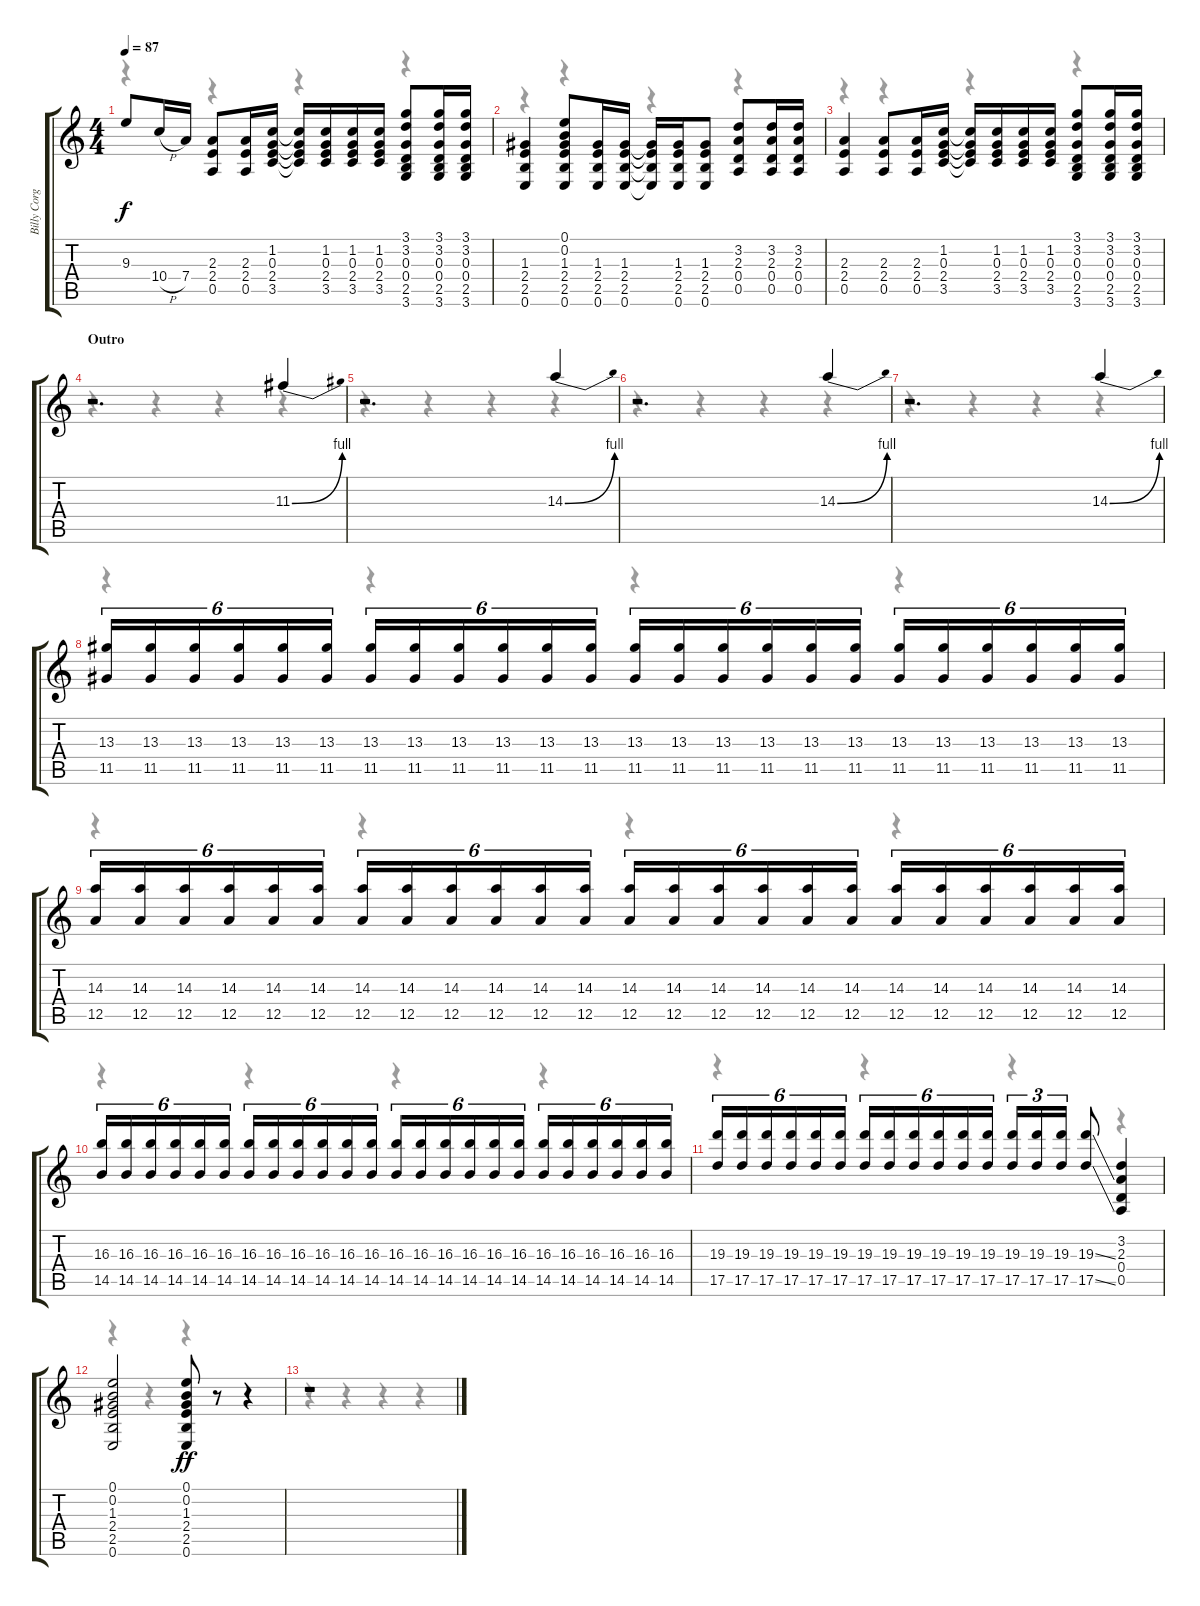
\track ("Billy Corgan - Lead Guitar" "Billy Corg") {instrument distortionguitar}
\staff {score tabs}
\tuning (E4 B3 G3 D3 A2 E2) {hide}
\voice
\ts (4 4)
\tempo 87
\clef g2
\ks c
9.3.8{dy f} 10.4{h}.16 7.4.16 (2.3 2.4 0.5).8 (2.3 2.4 0.5).16 (1.2 0.3 2.4 3.5).16 (1.2{t} 0.3{t} 2.4{t} 3.5{t}).16 (1.2 0.3 2.4 3.5).16 (1.2 0.3 2.4 3.5).16 (1.2 0.3 2.4 3.5).16 (3.1 3.2 0.3 0.4 2.5 3.6).8 (3.1 3.2 0.3 0.4 2.5 3.6).16 (3.1 3.2 0.3 0.4 2.5 3.6).16 |
(1.3 2.4 2.5 0.6).4 (0.1 0.2 1.3 2.4 2.5 0.6).8 (1.3 2.4 2.5 0.6).16 (1.3 2.4 2.5 0.6).16 (1.3{t} 2.4{t} 2.5{t} 0.6{t}).16 (1.3 2.4 2.5 0.6).16 (1.3 2.4 2.5 0.6).8 (3.2 2.3 0.4 0.5).8 (3.2 2.3 0.4 0.5).16 (3.2 2.3 0.4 0.5).16 |
(2.3 2.4 0.5).4 (2.3 2.4 0.5).8 (2.3 2.4 0.5).16 (1.2 0.3 2.4 3.5).16 (1.2{t} 0.3{t} 2.4{t} 3.5{t}).16 (1.2 0.3 2.4 3.5).16 (1.2 0.3 2.4 3.5).16 (1.2 0.3 2.4 3.5).16 (3.1 3.2 0.3 0.4 2.5 3.6).8 (3.1 3.2 0.3 0.4 2.5 3.6).16 (3.1 3.2 0.3 0.4 2.5 3.6).16 |
\section ("" "Outro")
r.2{d} 11.3{be (bend 0 0 60 4)}.4 |
r.2{d} 14.3{be (bend 0 0 60 4)}.4 |
r.2{d} 14.3{be (bend 0 0 60 4)}.4 |
r.2{d} 14.3{be (bend 0 0 60 4)}.4 |
(13.3 11.5).16{tu (6 4)} (13.3 11.5).16{tu (6 4)} (13.3 11.5).16{tu (6 4)} (13.3 11.5).16{tu (6 4)} (13.3 11.5).16{tu (6 4)} (13.3 11.5).16{tu (6 4)} (13.3 11.5).16{tu (6 4)} (13.3 11.5).16{tu (6 4)} (13.3 11.5).16{tu (6 4)} (13.3 11.5).16{tu (6 4)} (13.3 11.5).16{tu (6 4)} (13.3 11.5).16{tu (6 4)} (13.3 11.5).16{tu (6 4)} (13.3 11.5).16{tu (6 4)} (13.3 11.5).16{tu (6 4)} (13.3 11.5).16{tu (6 4)} (13.3 11.5).16{tu (6 4)} (13.3 11.5).16{tu (6 4)} (13.3 11.5).16{tu (6 4)} (13.3 11.5).16{tu (6 4)} (13.3 11.5).16{tu (6 4)} (13.3 11.5).16{tu (6 4)} (13.3 11.5).16{tu (6 4)} (13.3 11.5).16{tu (6 4)} |
(14.3 12.5).16{tu (6 4)} (14.3 12.5).16{tu (6 4)} (14.3 12.5).16{tu (6 4)} (14.3 12.5).16{tu (6 4)} (14.3 12.5).16{tu (6 4)} (14.3 12.5).16{tu (6 4)} (14.3 12.5).16{tu (6 4)} (14.3 12.5).16{tu (6 4)} (14.3 12.5).16{tu (6 4)} (14.3 12.5).16{tu (6 4)} (14.3 12.5).16{tu (6 4)} (14.3 12.5).16{tu (6 4)} (14.3 12.5).16{tu (6 4)} (14.3 12.5).16{tu (6 4)} (14.3 12.5).16{tu (6 4)} (14.3 12.5).16{tu (6 4)} (14.3 12.5).16{tu (6 4)} (14.3 12.5).16{tu (6 4)} (14.3 12.5).16{tu (6 4)} (14.3 12.5).16{tu (6 4)} (14.3 12.5).16{tu (6 4)} (14.3 12.5).16{tu (6 4)} (14.3 12.5).16{tu (6 4)} (14.3 12.5).16{tu (6 4)} |
(16.3 14.5).16{tu (6 4)} (16.3 14.5).16{tu (6 4)} (16.3 14.5).16{tu (6 4)} (16.3 14.5).16{tu (6 4)} (16.3 14.5).16{tu (6 4)} (16.3 14.5).16{tu (6 4)} (16.3 14.5).16{tu (6 4)} (16.3 14.5).16{tu (6 4)} (16.3 14.5).16{tu (6 4)} (16.3 14.5).16{tu (6 4)} (16.3 14.5).16{tu (6 4)} (16.3 14.5).16{tu (6 4)} (16.3 14.5).16{tu (6 4)} (16.3 14.5).16{tu (6 4)} (16.3 14.5).16{tu (6 4)} (16.3 14.5).16{tu (6 4)} (16.3 14.5).16{tu (6 4)} (16.3 14.5).16{tu (6 4)} (16.3 14.5).16{tu (6 4)} (16.3 14.5).16{tu (6 4)} (16.3 14.5).16{tu (6 4)} (16.3 14.5).16{tu (6 4)} (16.3 14.5).16{tu (6 4)} (16.3 14.5).16{tu (6 4)} |
(19.3 17.5).16{tu (6 4)} (19.3 17.5).16{tu (6 4)} (19.3 17.5).16{tu (6 4)} (19.3 17.5).16{tu (6 4)} (19.3 17.5).16{tu (6 4)} (19.3 17.5).16{tu (6 4)} (19.3 17.5).16{tu (6 4)} (19.3 17.5).16{tu (6 4)} (19.3 17.5).16{tu (6 4)} (19.3 17.5).16{tu (6 4)} (19.3 17.5).16{tu (6 4)} (19.3 17.5).16{tu (6 4)} (19.3 17.5).16{tu (3 2)} (19.3 17.5).16{tu (3 2)} (19.3 17.5).16{tu (3 2)} (19.3{ss} 17.5{ss}).8 (3.2 2.3 0.4 0.5).4 |
(0.1 0.2 1.3 2.4 2.5 0.6).2 (0.1 0.2 1.3 2.4 2.5 0.6).8{dy ff} r.8 r.4 |
r.1
\voice
\clef g2
\ottava regular
\simile none
\ks c
r.4{dy f} r.4 r.4 r.4 |
r.4 r.4 r.4 r.4 |
r.4 r.4 r.4 r.4 |
r.4 r.4 r.4 r.4 |
r.4 r.4 r.4 r.4 |
r.4 r.4 r.4 r.4 |
r.4 r.4 r.4 r.4 |
r.4 r.4 r.4 r.4 |
r.4 r.4 r.4 r.4 |
r.4 r.4 r.4 r.4 |
r.4 r.4 r.4 r.4 |
r.4 r.4 r.4 r.4 |
r.4 r.4 r.4 r.4
